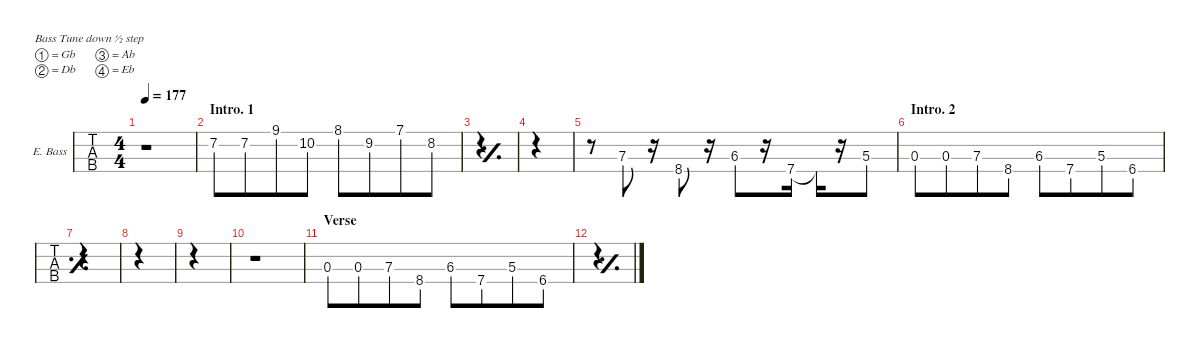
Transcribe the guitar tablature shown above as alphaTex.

\defaultSystemsLayout 4
\hideDynamics
\bracketExtendMode nobrackets
\firstSystemTrackNameOrientation horizontal
\track ("Ele. Bass" "E. Bass") {defaultSystemsLayout 4 instrument electricbassfinger}
\staff {tabs}
\tuning (Gb2 Db2 Ab1 Eb1)
\ts (4 4)
\beaming (8 4 4)
\tempo 177
\clef f4
\ks g#minor
r.1{dy f instrument electricbassfinger} |
\section ("" "Intro. 1")
\scale
0.309013 7.2{acc #}.8 7.2{acc #}.8 9.1{acc #}.8 10.2{acc forcenatural}.8 8.1{acc forcenatural}.8 9.2{acc #}.8 7.1{acc #}.8 8.2{acc forcenatural}.8 |
\simile simple
\scale
0.230329 |
\scale
0.230329 |
\simile none
\scale
0.230329 r.8 7.3{acc #}.8{beam split} r.16{beam split} 8.4{acc forcenatural}.8 r.16 6.3{acc forcenatural}.8{beam merge} r.16{beam merge} 7.4{acc #}.16{beam split} 7.4{t acc #}.16 r.16 5.3{acc #}.8 |
\section ("" "Intro. 2")
\scale
0.309013 0.3{acc #}.8 0.3{acc #}.8 7.3{acc #}.8 8.4{acc forcenatural}.8 6.3{acc forcenatural}.8 7.4{acc #}.8 5.3{acc #}.8 6.4{acc forcenatural}.8 |
\simile simple
\scale
0.230329 |
\scale
0.230329 |
\scale
0.230329 |
\simile none
r.1 |
\section ("" "Verse")
\scale
0.309013 0.3{acc #}.8 0.3{acc #}.8 7.3{acc #}.8 8.4{acc forcenatural}.8 6.3{acc forcenatural}.8 7.4{acc #}.8 5.3{acc #}.8 6.4{acc forcenatural}.8 |
\simile simple
\scale
0.230329 |
\scale
0.230329 |
\scale
0.230328 |
\scale
0.309013 |
\scale
0.230329
